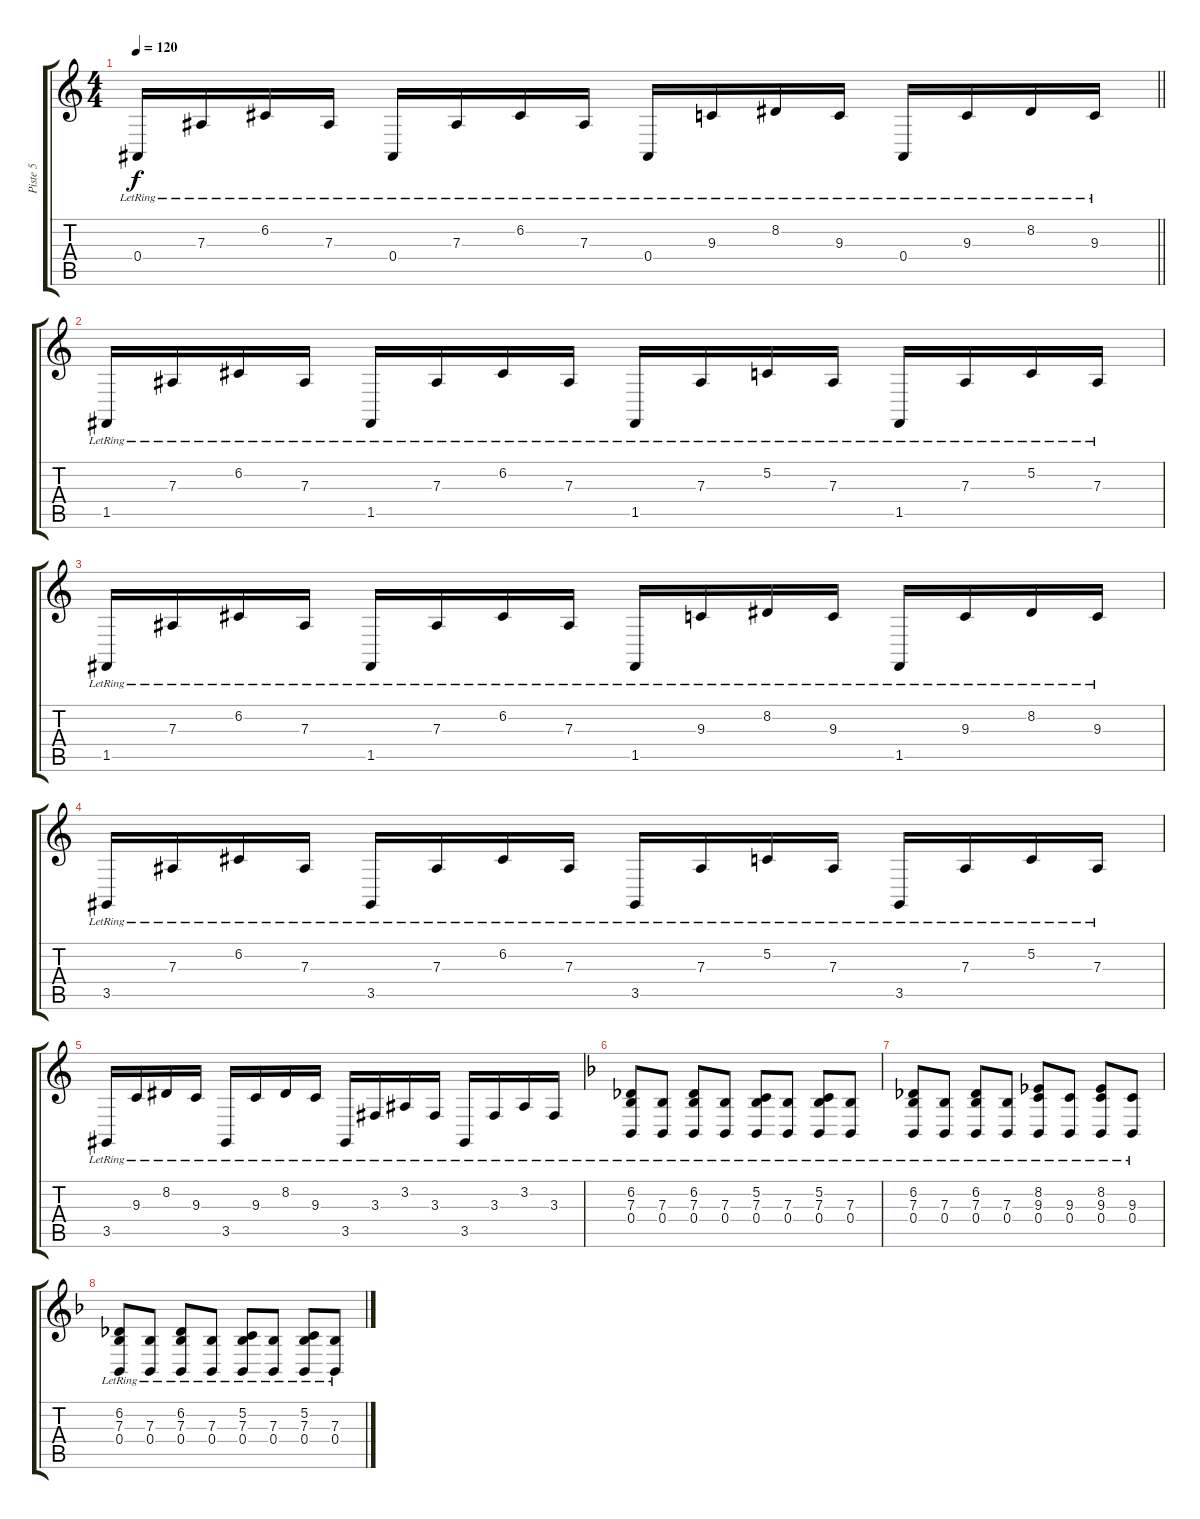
\track ("Piste 5" "Piste 5") {instrument acousticgrandpiano}
\staff {score tabs}
\tuning (C4 G3 Eb3 Bb2 F2 C2) {hide}
\ts (4 4)
\tempo 120
\clef g2
\barLineRight lightlight
\ks c
0.4{lr}.16{dy f} 7.3{lr}.16 6.2{lr}.16 7.3{lr}.16 0.4{lr}.16 7.3{lr}.16 6.2{lr}.16 7.3{lr}.16 0.4{lr}.16 9.3{lr}.16 8.2{lr}.16 9.3{lr}.16 0.4{lr}.16 9.3{lr}.16 8.2{lr}.16 9.3{lr}.16 |
1.5{lr}.16 7.3{lr}.16 6.2{lr}.16 7.3{lr}.16 1.5{lr}.16 7.3{lr}.16 6.2{lr}.16 7.3{lr}.16 1.5{lr}.16 7.3{lr}.16 5.2{lr}.16 7.3{lr}.16 1.5{lr}.16 7.3{lr}.16 5.2{lr}.16 7.3{lr}.16 |
1.5{lr}.16 7.3{lr}.16 6.2{lr}.16 7.3{lr}.16 1.5{lr}.16 7.3{lr}.16 6.2{lr}.16 7.3{lr}.16 1.5{lr}.16 9.3{lr}.16 8.2{lr}.16 9.3{lr}.16 1.5{lr}.16 9.3{lr}.16 8.2{lr}.16 9.3{lr}.16 |
3.5{lr}.16 7.3{lr}.16 6.2{lr}.16 7.3{lr}.16 3.5{lr}.16 7.3{lr}.16 6.2{lr}.16 7.3{lr}.16 3.5{lr}.16 7.3{lr}.16 5.2{lr}.16 7.3{lr}.16 3.5{lr}.16 7.3{lr}.16 5.2{lr}.16 7.3{lr}.16 |
3.5{lr}.16 9.3{lr}.16 8.2{lr}.16 9.3{lr}.16 3.5{lr}.16 9.3{lr}.16 8.2{lr}.16 9.3{lr}.16 3.5{lr}.16 3.3{lr}.16 3.2{lr}.16 3.3{lr}.16 3.5{lr}.16 3.3{lr}.16 3.2{lr}.16 3.3{lr}.16 |
\ks f
(6.2{lr} 7.3{lr} 0.4{lr}).8 (7.3{lr} 0.4{lr}).8 (6.2{lr} 7.3{lr} 0.4{lr}).8 (7.3{lr} 0.4{lr}).8 (5.2{lr} 7.3{lr} 0.4{lr}).8 (7.3{lr} 0.4{lr}).8 (5.2{lr} 7.3{lr} 0.4{lr}).8 (7.3{lr} 0.4{lr}).8 |
(6.2{lr} 7.3{lr} 0.4{lr}).8 (7.3{lr} 0.4{lr}).8 (6.2{lr} 7.3{lr} 0.4{lr}).8 (7.3{lr} 0.4{lr}).8 (8.2{lr} 9.3{lr} 0.4{lr}).8 (9.3{lr} 0.4{lr}).8 (8.2{lr} 9.3{lr} 0.4{lr}).8 (9.3{lr} 0.4{lr}).8 |
(6.2{lr} 7.3{lr} 0.4{lr}).8 (7.3{lr} 0.4{lr}).8 (6.2{lr} 7.3{lr} 0.4{lr}).8 (7.3{lr} 0.4{lr}).8 (5.2{lr} 7.3{lr} 0.4{lr}).8 (7.3{lr} 0.4{lr}).8 (5.2{lr} 7.3{lr} 0.4{lr}).8 (7.3{lr} 0.4{lr}).8
